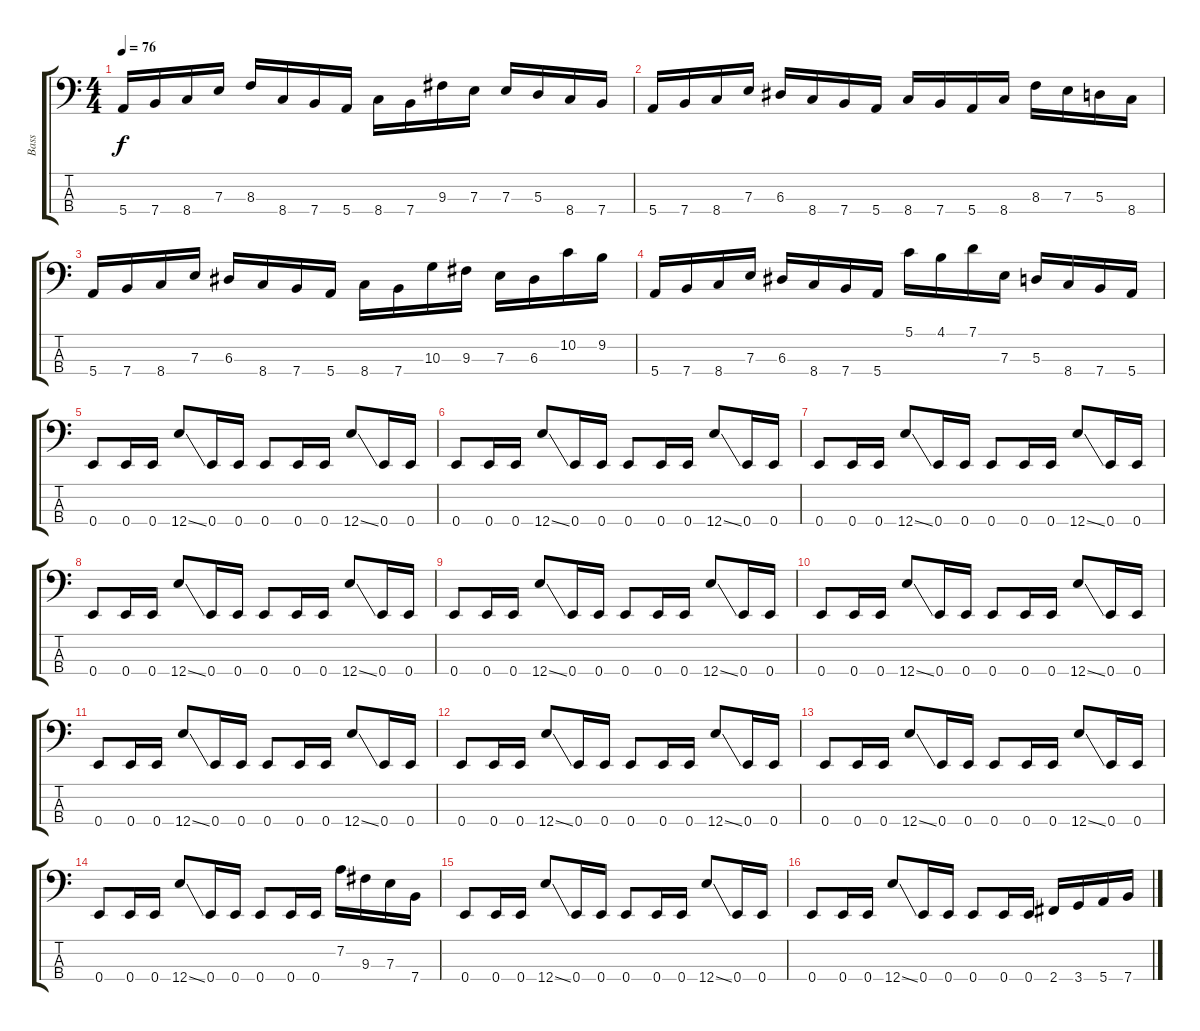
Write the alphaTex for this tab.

\track ("Bass" "Bass") {instrument electricbassfinger}
\staff {score tabs}
\tuning (G2 D2 A1 E1) {hide}
\ts (4 4)
\tempo 76
\clef f4
\ks c
5.4.16{dy f} 7.4.16 8.4.16 7.3.16 8.3.16 8.4.16 7.4.16 5.4.16 8.4.16 7.4.16 9.3.16 7.3.16 7.3.16 5.3.16 8.4.16 7.4.16 |
5.4.16 7.4.16 8.4.16 7.3.16 6.3.16 8.4.16 7.4.16 5.4.16 8.4.16 7.4.16 5.4.16 8.4.16 8.3.16 7.3.16 5.3.16 8.4.16 |
5.4.16 7.4.16 8.4.16 7.3.16 6.3.16 8.4.16 7.4.16 5.4.16 8.4.16 7.4.16 10.3.16 9.3.16 7.3.16 6.3.16 10.2.16 9.2.16 |
5.4.16 7.4.16 8.4.16 7.3.16 6.3.16 8.4.16 7.4.16 5.4.16 5.1.16 4.1.16 7.1.16 7.3.16 5.3.16 8.4.16 7.4.16 5.4.16 |
0.4.8 0.4.16 0.4.16 12.4{ss}.8 0.4.16 0.4.16 0.4.8 0.4.16 0.4.16 12.4{ss}.8 0.4.16 0.4.16 |
0.4.8 0.4.16 0.4.16 12.4{ss}.8 0.4.16 0.4.16 0.4.8 0.4.16 0.4.16 12.4{ss}.8 0.4.16 0.4.16 |
0.4.8 0.4.16 0.4.16 12.4{ss}.8 0.4.16 0.4.16 0.4.8 0.4.16 0.4.16 12.4{ss}.8 0.4.16 0.4.16 |
0.4.8 0.4.16 0.4.16 12.4{ss}.8 0.4.16 0.4.16 0.4.8 0.4.16 0.4.16 12.4{ss}.8 0.4.16 0.4.16 |
0.4.8 0.4.16 0.4.16 12.4{ss}.8 0.4.16 0.4.16 0.4.8 0.4.16 0.4.16 12.4{ss}.8 0.4.16 0.4.16 |
0.4.8 0.4.16 0.4.16 12.4{ss}.8 0.4.16 0.4.16 0.4.8 0.4.16 0.4.16 12.4{ss}.8 0.4.16 0.4.16 |
0.4.8 0.4.16 0.4.16 12.4{ss}.8 0.4.16 0.4.16 0.4.8 0.4.16 0.4.16 12.4{ss}.8 0.4.16 0.4.16 |
0.4.8 0.4.16 0.4.16 12.4{ss}.8 0.4.16 0.4.16 0.4.8 0.4.16 0.4.16 12.4{ss}.8 0.4.16 0.4.16 |
0.4.8 0.4.16 0.4.16 12.4{ss}.8 0.4.16 0.4.16 0.4.8 0.4.16 0.4.16 12.4{ss}.8 0.4.16 0.4.16 |
0.4.8 0.4.16 0.4.16 12.4{ss}.8 0.4.16 0.4.16 0.4.8 0.4.16 0.4.16 7.2.16 9.3.16 7.3.16 7.4.16 |
0.4.8 0.4.16 0.4.16 12.4{ss}.8 0.4.16 0.4.16 0.4.8 0.4.16 0.4.16 12.4{ss}.8 0.4.16 0.4.16 |
0.4.8 0.4.16 0.4.16 12.4{ss}.8 0.4.16 0.4.16 0.4.8 0.4.16 0.4.16 2.4.16 3.4.16 5.4.16 7.4.16
